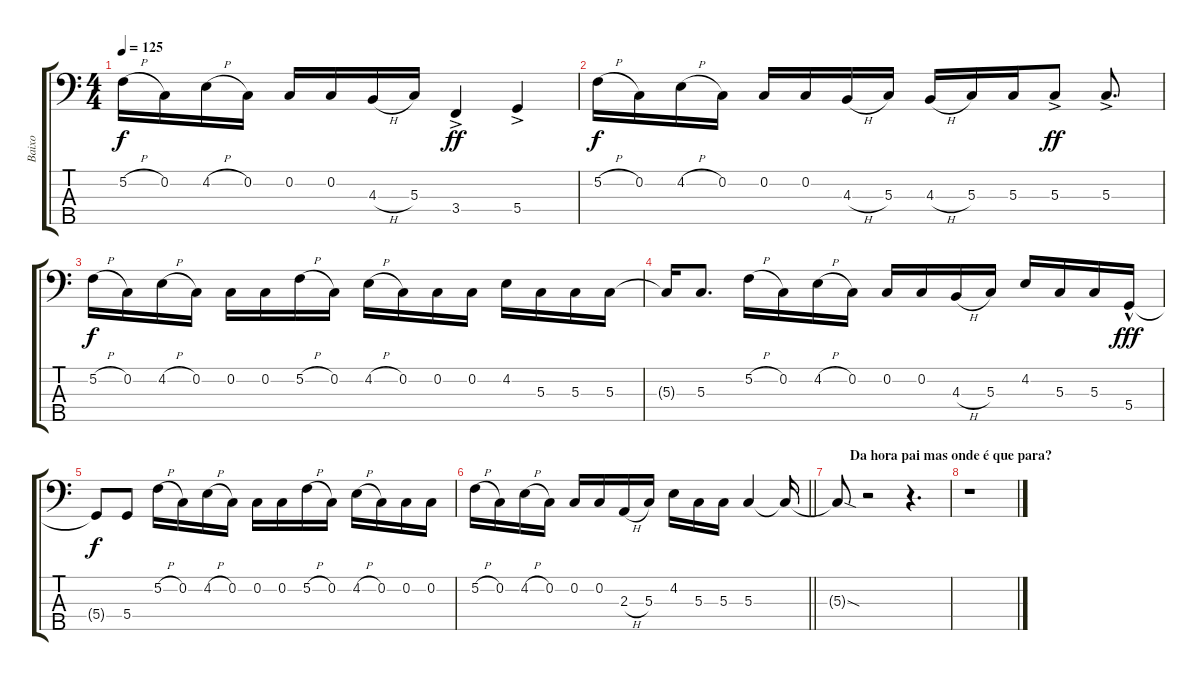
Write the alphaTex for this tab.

\track ("Baixo" "Baixo") {instrument electricbasspick}
\staff {score tabs}
\tuning (F2 C2 G1 D1 A0) {hide}
\ts (4 4)
\tempo 125
\clef f4
\ks c
5.2{h}.16{dy f} 0.2.16 4.2{h}.16 0.2.16 0.2.16 0.2.16 4.3{h}.16 5.3.16 3.4{ac}.4{dy ff} 5.4{ac}.4 |
5.2{h}.16{dy f} 0.2.16 4.2{h}.16 0.2.16 0.2.16 0.2.16 4.3{h}.16 5.3.16 4.3{h}.16 5.3.16 5.3.16 5.3{ac}.8{dy ff} 5.3{ac}.8{d} |
5.2{h}.16{dy f} 0.2.16 4.2{h}.16 0.2.16 0.2.16 0.2.16 5.2{h}.16 0.2.16 4.2{h}.16 0.2.16 0.2.16 0.2.16 4.2.16 5.3.16 5.3.16 5.3.16 |
5.3{t}.16 5.3.8{d} 5.2{h}.16 0.2.16 4.2{h}.16 0.2.16 0.2.16 0.2.16 4.3{h}.16 5.3.16 4.2.16 5.3.16 5.3.16 5.4{hac}.16{dy fff} |
5.4{t}.8{dy f} 5.4.8 5.2{h}.16 0.2.16 4.2{h}.16 0.2.16 0.2.16 0.2.16 5.2{h}.16 0.2.16 4.2{h}.16 0.2.16 0.2.16 0.2.16 |
\barLineRight lightlight
5.2{h}.16 0.2.16 4.2{h}.16 0.2.16 0.2.16 0.2.16 2.3{h}.16 5.3.16 4.2.16 5.3.16 5.3.16 5.3.4 5.3{t}.16 |
\section ("" "      Da hora pai mas onde é que para?")
5.3{sod t}.8 r.2 r.4{d} |
r.1
